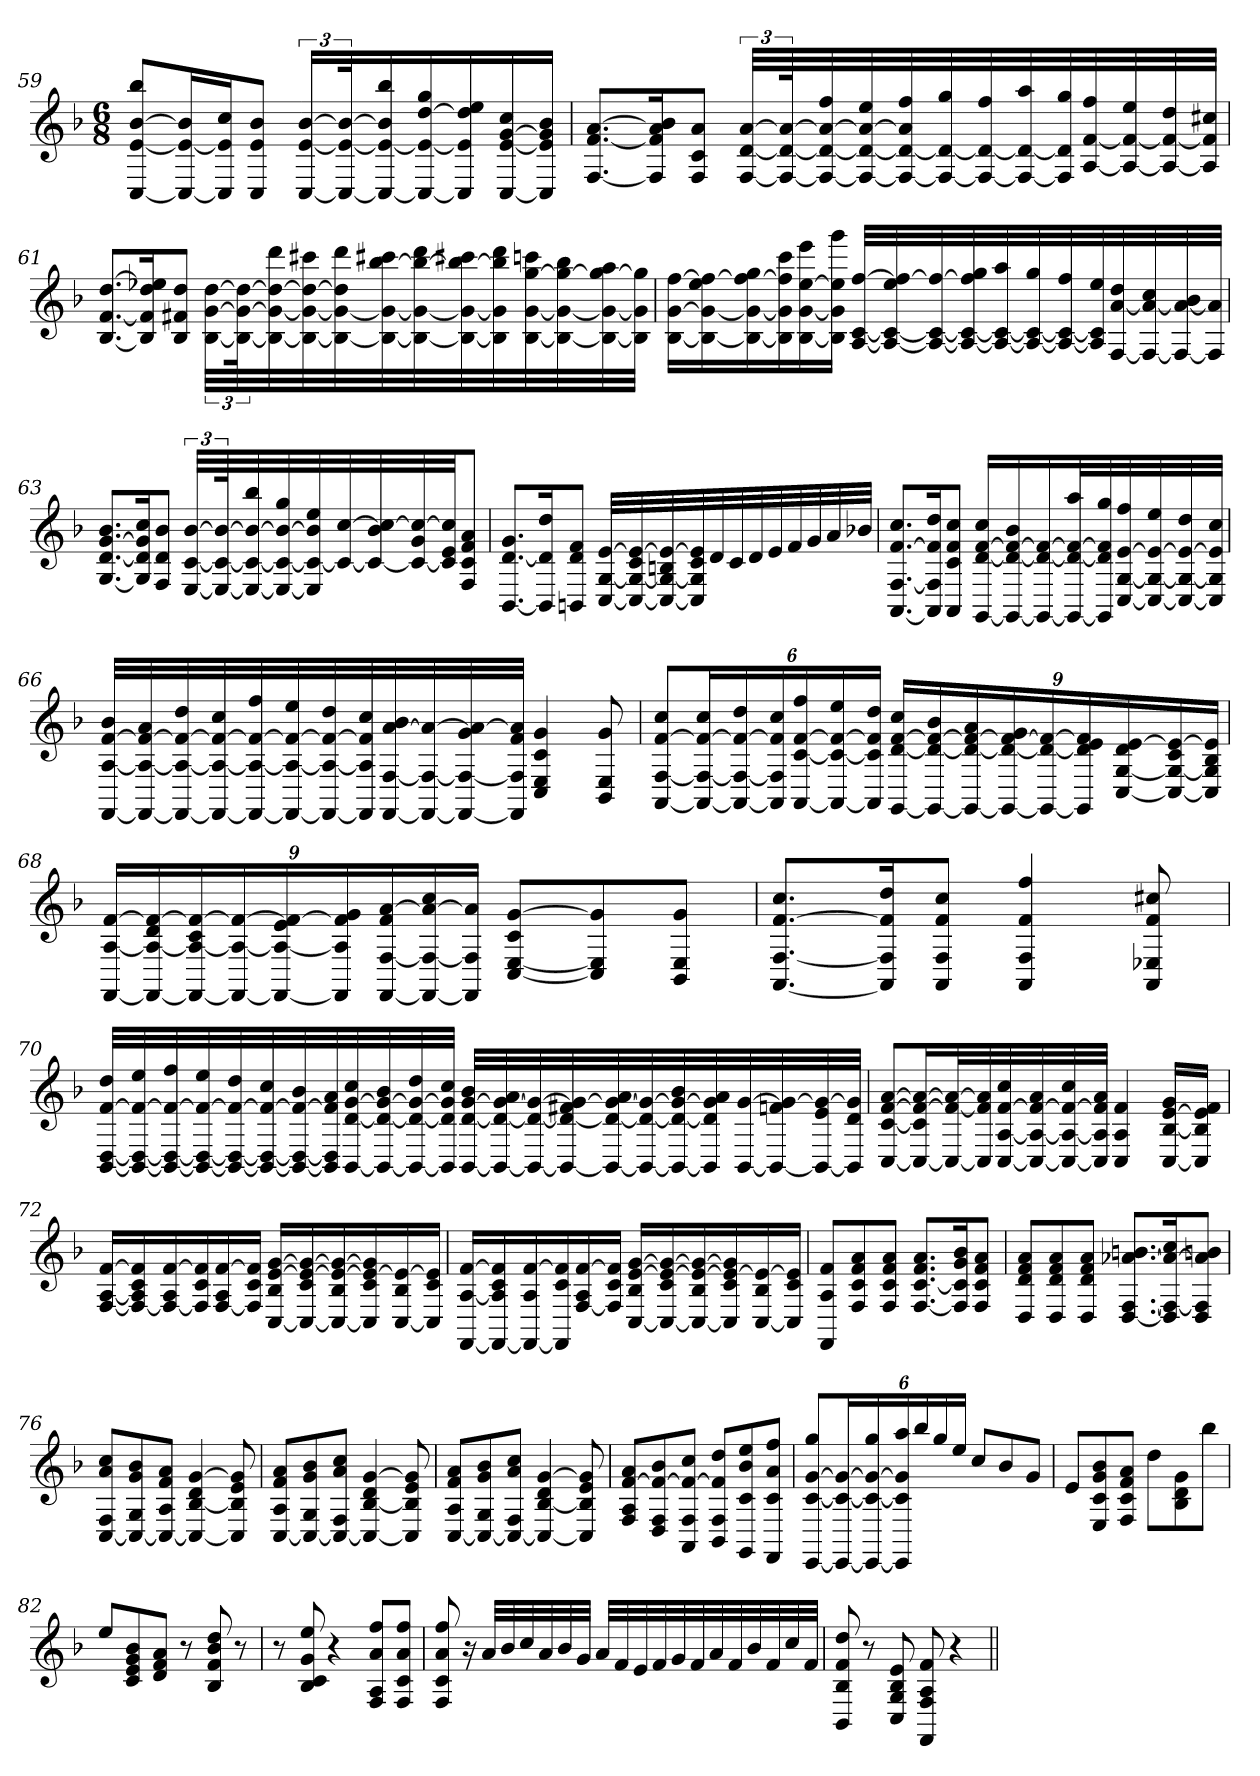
**kern
*part1
*staff1
*clefG2
*k[b-]
*M6/8
=59
[8C [8e [8b- 8bb-L
16C_ 16e_ 16b-]L
16C] 16e] 16ccJ
8C 8e 8b-J
[24C [24e [24b-LL
48C_ 48e_ 48b-_K
16C_ 16e_ 16b-] 16bb-
16C_ 16e_ [16dd 16gg
16C] 16e] 16dd] 16ee
[16C [16e [16g 16cc
16C] 16e] 16g] 16b-JJ
=60
[8.F [8.f [8.aL
16F] 16f] 16a] 16b-K
8F 8c 8aJ
[48F [48d [48aLLL
96F_ 96d_ 96a_K
32F_ 32d_ 32a_ 32ff
32F_ 32d_ 32a_ 32ee
32F_ 32d_ 32a] 32ff
32F_ 32d_ 32gg
32F_ 32d_ 32ff
32F_ 32d_ 32aa
32F] 32d] 32gg
[32A [32f 32ff
32A_ 32f_ 32ee
32A_ 32f_ 32dd
32A] 32f] 32cc#XJJJ
=61
[8.B- [8.f [8.ddL
16B-] 16f] 16dd] 16ee-XK
8B- 8f#X 8ddJ
[48B- [48g [48ddLLL
96B-_ 96g_ 96dd_K
32B-_ 32g_ 32dd_ 32ddd
32B-_ 32g_ 32dd_ 32ccc#X
32B-_ 32g_ 32dd] 32ddd
32B-_ 32g_ [32bb- 32ccc#X
32B-_ 32g_ 32bb-_ 32ddd
32B-_ 32g_ 32bb-_ 32ccc#X
32B-] 32g] 32bb-] 32ddd
[32B- [32g [32gg 32cccn
32B-_ 32g_ 32gg_ 32bb-
32B-_ 32g_ 32gg_ 32aa
32B-] 32g] 32gg]JJJ
=62
[16B- [16g [16ffLL
16B-_ 16g_ 16ee 16ff_
16B-_ 16g_ 16ff_ 16gg
16B-] 16g] 16ff] 16ccc
[16B- [16g [16ee 16eee
16B-] 16g] 16ee] 16gggJJ
[32A [32c [32ffLLL
32A_ 32c_ 32ee 32ff_
32A_ 32c_ 32ff_
32A_ 32c_ 32ff] 32gg
32A_ 32c_ 32aa
32A_ 32c_ 32gg
32A_ 32c_ 32ff
32A] 32c] 32ee
[32F [32a 32dd
32F_ 32a_ 32cc
32F_ 32a_ 32b-
32F] 32a]JJJ
=63
[8.G [8.d [8.g 8.b-L
16G] 16d] 16g] 16ccK
8F 8d 8b-J
[48E [48c [48b-LLL
96E_ 96c_ 96b-_K
32E_ 32c_ 32b-_ 32bb-
32E_ 32c_ 32b-_ 32gg
32E] 32c_ 32b-] 32ee
32c_ [32cc
32c_ 32b- 32cc_
32c_ 32g 32cc_
32c] 32e 32cc]JJ
8F 8c 8f 8aJ
=64
[8.BB- [8.d 8.gL
16BB-] 16d] 16ddK
8BBn 8d 8fJ
[32C [32G [32eLLL
32C_ 32G_ 32c 32e_
32C_ 32G_ 32Bn 32e_
32C] 32G] 32c 32e]
32d
32c
32d
32e
32f
32g
32a
32b-XJJJ
=65
[8.AA [8.F [8.f 8.ccL
16AA] 16F] 16f] 16ddK
8AA 8c 8f 8ccJ
[16GG [16d [16f 16ccLL
16GG_ 16d_ 16f_ 16b-
16GG_ 16d_ 16f_
32GG_ 32d_ 32f_ 32aaL
32GG] 32d] 32f] 32gg
[32C [32G [32e 32ff
32C_ 32G_ 32e_ 32ee
32C_ 32G_ 32e_ 32dd
32C] 32G] 32e] 32ccJJJ
=66
[32FF [32A [32f 32b-LLL
32FF_ 32A_ 32f_ 32a
32FF_ 32A_ 32f_ 32dd
32FF_ 32A_ 32f_ 32cc
32FF_ 32A_ 32f_ 32ff
32FF_ 32A_ 32f_ 32ee
32FF_ 32A_ 32f_ 32dd
32FF] 32A] 32f] 32cc
[32FF [32F [32a 32b-
32FF_ 32F_ 32a_
32FF_ 32F_ 32g 32a_
32FF] 32F] 32f 32a]JJJ
4C 4E 4c 4g
8BB- 8E 8g
=67
[8AA [8F [8f 8ccL
24AA_ 24F_ 24f_ 24ccL
24AA_ 24F_ 24f_ 24dd
24AA] 24F] 24f] 24cc
[24AA [24c [24f 24ff
24AA_ 24c_ 24f_ 24ee
24AA] 24c] 24f] 24ddJJ
[24GG [24d [24f 24ccLL
24GG_ 24d_ 24f_ 24b-
24GG_ 24d_ 24f_ 24a
24GG_ 24d_ 24f_ 24g
24GG_ 24d_ 24f_
24GG] 24d] 24e 24f]
[24C [24G 24d [24e
24C_ 24G_ 24c 24e_
24C] 24G] 24B- 24e]JJ
=68
[24FF [24A [24fLL
24FF_ 24A_ 24d 24f_
24FF_ 24A_ 24c 24f_
24FF_ 24A_ 24f_
24FF_ 24A_ 24e 24f_
24FF] 24A] 24f] 24g
[24FF [24F 24f [24a
24FF_ 24F_ 24a_ 24cc
24FF] 24F] 24a]JJ
[8C [8E 8c [8gL
8C] 8E] 8g]
8BB- 8E 8gJ
=69
[8.AA [8.F [8.f 8.ccL
16AA] 16F] 16f] 16ddK
8AA 8F 8f 8ccJ
4AA 4F 4f 4ff
8AA 8E-X 8f 8cc#X
=70
[32BB- [32D [32f 32ddLLL
32BB-_ 32D_ 32f_ 32ee
32BB-_ 32D_ 32f_ 32ff
32BB-_ 32D_ 32f_ 32ee
32BB-_ 32D_ 32f_ 32dd
32BB-_ 32D_ 32f_ 32cc
32BB-_ 32D_ 32f_ 32b-
32BB-] 32D] 32f] 32a
[32BB- [32d [32g 32cc
32BB-_ 32d_ 32g_ 32b-
32BB-_ 32d_ 32g_ 32dd
32BB-] 32d] 32g] 32ccJJJ
[32BB- [32d [32g 32b-LLL
32BB-_ 32d_ 32g_ 32a
32BB-_ 32d_ 32g_
32BB-_ 32d_ 32f#X 32g_
32BB-_ 32d_ 32g_ 32a
32BB-_ 32d_ 32g_
32BB-_ 32d_ 32g_ 32b-
32BB-] 32d] 32g] 32a
[32BB- [32g
32BB-_ 32fn 32g_
32BB-_ 32e 32g_
32BB-] 32d 32g]JJJ
=71
[8C [8c [8f [8aL
16C_ 16c] 16f_ 16a_L
32C_ 32f_ 32a_L
32C] 32f] 32a]
[32C [32A [32f 32cc
32C_ 32A_ 32f_ 32a
32C_ 32A_ 32f_ 32cc
32C] 32A] 32f] 32aJJJ
4C 4A 4f
[16C [16B- [16e 16gLL
16C] 16B-] 16e] 16fJJ
=72
[16F [16A [16fLL
16F_ 16A] 16c 16f]
16F_ 16A [16f
16F] 16c 16f]
[16F 16A [16f
16F] 16c 16f]JJ
[16C 16B- [16e [16gLL
16C_ 16c 16e_ 16g_
16C_ 16B- 16e_ 16g_
16C] 16c 16e_ 16g]
[16C 16B- 16e_
16C] 16c 16e]JJ
=73
[16FF [16A [16fLL
16FF_ 16A] 16c 16f]
16FF_ 16A [16f
16FF] 16c 16f]
[16F 16A [16f
16F] 16c 16f]JJ
[16C 16B- [16e [16gLL
16C_ 16c 16e_ 16g_
16C_ 16B- 16e_ 16g_
16C] 16c 16e_ 16g]
[16C 16B- 16e_
16C] 16c 16e]JJ
=74
8FF 8A 8fL
8F 8c 8f 8a
8F 8c 8f 8aJ
[8.F [8.c 8.f 8.aL
16F] 16c] 16g 16b-K
8F 8c 8f 8aJ
=75
8D 8d 8f 8aL
8D 8d 8f 8a
8D 8d 8f 8aJ
[8.D [8.F [8.a-X 8.bnL
16D] 16F_ 16a-_ 16ccK
8D 8F] 8a-] 8bnJ
=76
[8C 8F 8a 8ccL
8C_ 8G 8g 8b-
8C_ 8A 8f 8aJ
4C_ [4B- 4d [4g
8C] 8B-] 8e 8g]
=77
[8C 8A 8f 8aL
8C_ 8G 8g 8b-
8C_ 8F 8a 8ccJ
4C_ [4B- 4d [4g
8C] 8B-] 8e 8g]
=78
[8C 8A 8f 8aL
8C_ 8G 8g 8b-
8C_ 8F 8a 8ccJ
4C_ [4B- 4d [4g
8C] 8B-] 8e 8g]
=79
8F 8A [8f 8aL
8D 8F 8f_ 8b-
8AA 8F 8f_ 8ccJ
8BB- 8F 8f] 8ddL
8GG 8c 8b- 8ee
8FF 8c 8a 8ffJ
=80
[8EE [8c [8g 8ggL
24EE_ 24c_ 24g_L
24EE_ 24c_ 24g_ 24gg
24EE] 24c] 24g] 24aa
24bb-
24gg
24eeJJ
8ccL
8b-
8gJ
=81
8eL
8E 8c 8g 8b-
8F 8c 8f 8aJ
8ddL
8B- 8d 8g
8bb-J
=82
8eeL
8c 8e 8g 8b-
8d 8f 8aJ
8r
8B- 8f 8b- 8dd
8r
=83
8r
8B- 8c 8g 8ee
4r
8F 8A 8a 8ffL
8F 8c 8a 8ffJ
=84
8F 8c 8a 8ff
16r
32aLLL
32b-
32cc
32a
32b-
32gJJJ
32aLLL
32f
32e
32f
32g
32f
32a
32f
32b-
32f
32cc
32fJJJ
=85
8BB- 8B- 8f 8dd
8r
8C 8G 8B- 8e
8FF 8F 8A 8f
4r
=||
*-
